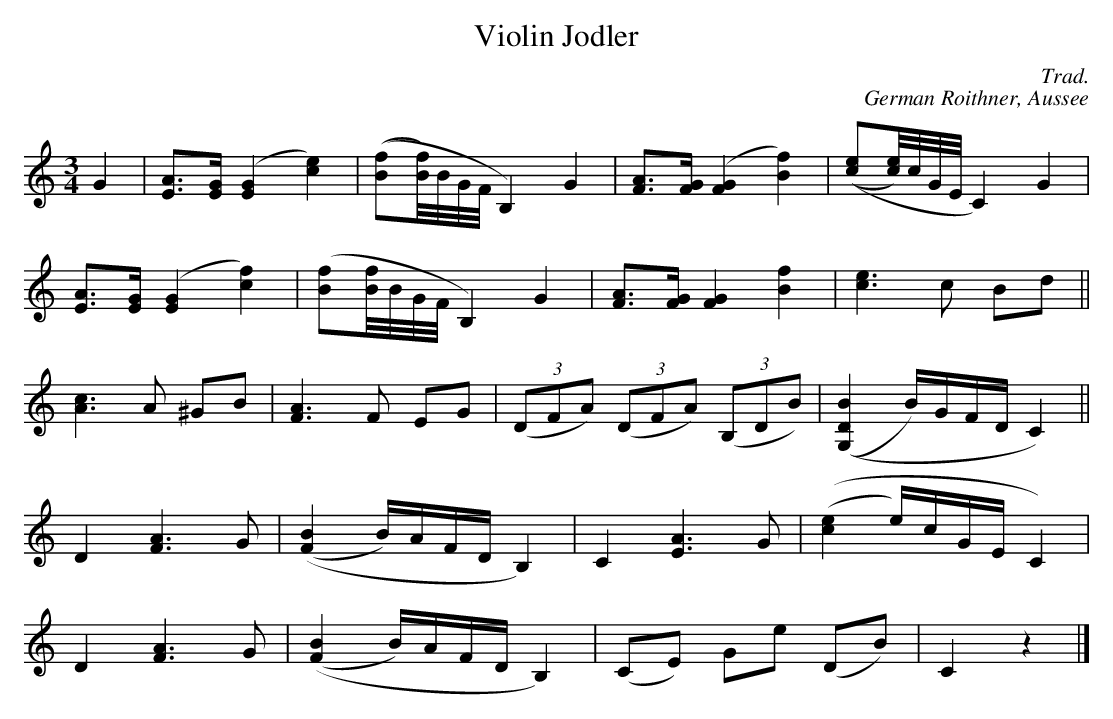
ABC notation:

X:1
T:Violin Jodler
C:Trad.
C:German Roithner, Aussee
M:3/4
L:1/8
K:C treble
G2 | [EA]>[EG] ([E2G2] [c2e2]) | (([Bf][B/4f/4])B/4G/4F/4 B,2) G2 |\
[FA]>[FG] ([F2G2] [B2f2]) | (([ce][c/4e/4])c/4G/4E/4 C2) G2 |
[EA]>[EG] ([E2G2] [c2f2]) | ([Bf][B/4f/4]B/4G/4F/4 B,2) G2 | [FA]>[FG] [F2G2] [B2f2] | [c3e3] c Bd ||
[A3c3] A ^GB | [F3A3] F EG | ((3DFA) ((3DFA) ((3B,DB) | (([G,2D2B2] B/)G/F/D/ C2) ||
D2 [F3A3] G | (([F2B2] B/)A/F/D/ B,2) | C2 [E3A3] G | (([c2e2] e/)c/G/E/ C2) |
D2 [F3A3] G | (([F2B2] B/)A/F/D/ B,2) | (CE) Ge (DB) | C2 z2 |]
